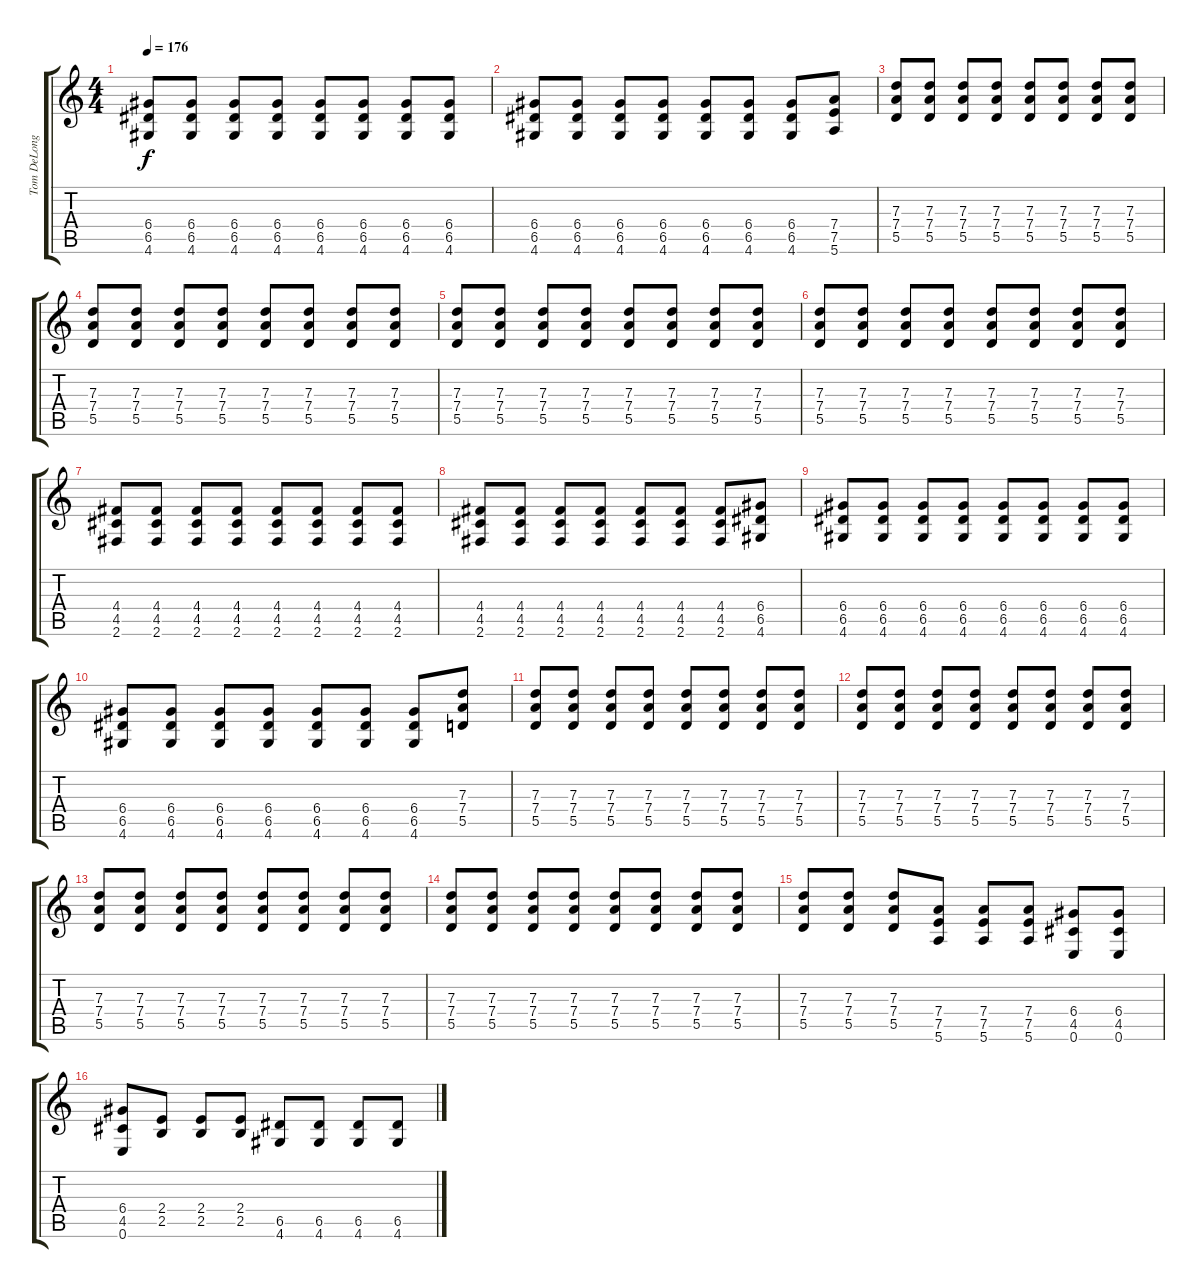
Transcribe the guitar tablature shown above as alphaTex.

\track ("Tom DeLonge - Guitar" "Tom DeLong") {instrument overdrivenguitar}
\staff {score tabs}
\tuning (E4 B3 G3 D3 A2 E2) {hide}
\ts (4 4)
\tempo 176
\clef g2
\ks c
(6.4 6.5 4.6).8{dy f} (6.4 6.5 4.6).8 (6.4 6.5 4.6).8 (6.4 6.5 4.6).8 (6.4 6.5 4.6).8 (6.4 6.5 4.6).8 (6.4 6.5 4.6).8 (6.4 6.5 4.6).8 |
(6.4 6.5 4.6).8 (6.4 6.5 4.6).8 (6.4 6.5 4.6).8 (6.4 6.5 4.6).8 (6.4 6.5 4.6).8 (6.4 6.5 4.6).8 (6.4 6.5 4.6).8 (7.4 7.5 5.6).8 |
(7.3 7.4 5.5).8 (7.3 7.4 5.5).8 (7.3 7.4 5.5).8 (7.3 7.4 5.5).8 (7.3 7.4 5.5).8 (7.3 7.4 5.5).8 (7.3 7.4 5.5).8 (7.3 7.4 5.5).8 |
(7.3 7.4 5.5).8 (7.3 7.4 5.5).8 (7.3 7.4 5.5).8 (7.3 7.4 5.5).8 (7.3 7.4 5.5).8 (7.3 7.4 5.5).8 (7.3 7.4 5.5).8 (7.3 7.4 5.5).8 |
(7.3 7.4 5.5).8 (7.3 7.4 5.5).8 (7.3 7.4 5.5).8 (7.3 7.4 5.5).8 (7.3 7.4 5.5).8 (7.3 7.4 5.5).8 (7.3 7.4 5.5).8 (7.3 7.4 5.5).8 |
(7.3 7.4 5.5).8 (7.3 7.4 5.5).8 (7.3 7.4 5.5).8 (7.3 7.4 5.5).8 (7.3 7.4 5.5).8 (7.3 7.4 5.5).8 (7.3 7.4 5.5).8 (7.3 7.4 5.5).8 |
(4.4 4.5 2.6).8 (4.4 4.5 2.6).8 (4.4 4.5 2.6).8 (4.4 4.5 2.6).8 (4.4 4.5 2.6).8 (4.4 4.5 2.6).8 (4.4 4.5 2.6).8 (4.4 4.5 2.6).8 |
(4.4 4.5 2.6).8 (4.4 4.5 2.6).8 (4.4 4.5 2.6).8 (4.4 4.5 2.6).8 (4.4 4.5 2.6).8 (4.4 4.5 2.6).8 (4.4 4.5 2.6).8 (6.4 6.5 4.6).8 |
(6.4 6.5 4.6).8 (6.4 6.5 4.6).8 (6.4 6.5 4.6).8 (6.4 6.5 4.6).8 (6.4 6.5 4.6).8 (6.4 6.5 4.6).8 (6.4 6.5 4.6).8 (6.4 6.5 4.6).8 |
(6.4 6.5 4.6).8 (6.4 6.5 4.6).8 (6.4 6.5 4.6).8 (6.4 6.5 4.6).8 (6.4 6.5 4.6).8 (6.4 6.5 4.6).8 (6.4 6.5 4.6).8 (7.3 7.4 5.5).8 |
(7.3 7.4 5.5).8 (7.3 7.4 5.5).8 (7.3 7.4 5.5).8 (7.3 7.4 5.5).8 (7.3 7.4 5.5).8 (7.3 7.4 5.5).8 (7.3 7.4 5.5).8 (7.3 7.4 5.5).8 |
(7.3 7.4 5.5).8 (7.3 7.4 5.5).8 (7.3 7.4 5.5).8 (7.3 7.4 5.5).8 (7.3 7.4 5.5).8 (7.3 7.4 5.5).8 (7.3 7.4 5.5).8 (7.3 7.4 5.5).8 |
(7.3 7.4 5.5).8 (7.3 7.4 5.5).8 (7.3 7.4 5.5).8 (7.3 7.4 5.5).8 (7.3 7.4 5.5).8 (7.3 7.4 5.5).8 (7.3 7.4 5.5).8 (7.3 7.4 5.5).8 |
(7.3 7.4 5.5).8 (7.3 7.4 5.5).8 (7.3 7.4 5.5).8 (7.3 7.4 5.5).8 (7.3 7.4 5.5).8 (7.3 7.4 5.5).8 (7.3 7.4 5.5).8 (7.3 7.4 5.5).8 |
(7.3 7.4 5.5).8 (7.3 7.4 5.5).8 (7.3 7.4 5.5).8 (7.4 7.5 5.6).8 (7.4 7.5 5.6).8 (7.4 7.5 5.6).8 (6.4 4.5 0.6).8 (6.4 4.5 0.6).8 |
(6.4 4.5 0.6).8 (2.4 2.5).8 (2.4 2.5).8 (2.4 2.5).8 (6.5 4.6).8 (6.5 4.6).8 (6.5 4.6).8 (6.5 4.6).8
